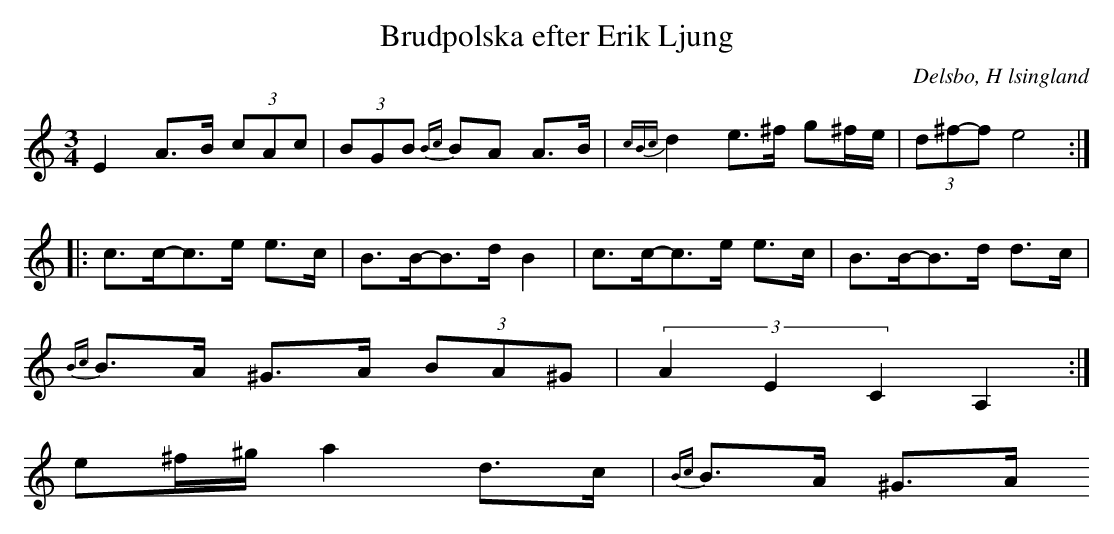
X:1
T: Brudpolska efter Erik Ljung
O: Delsbo, H lsingland
M: 3/4
L: 1/8
K: Am
E2 A>B (3cAc| (3BGB {Bc}BA A>B|{cBc}d2 e>^f g^f/e/|(3d^f-f e4 :|
|:c>c-c>e e>c|B>B-B>d B2|c>c-c>e e>c|B>B-B>d d>c|
{Bc}B>A ^G>A (3BA^G|(3A2E2C2 A,2:|
e^f/^g/ a2 d>c|{Bc}B>A ^G>A
